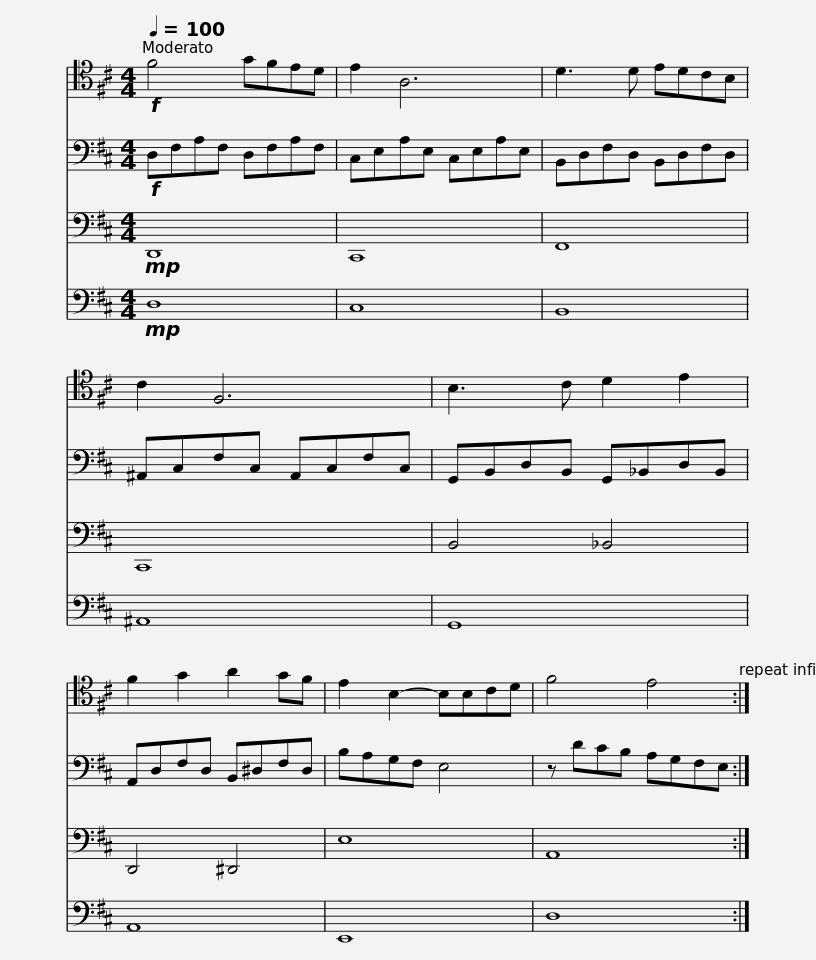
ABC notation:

X:1
%%score 1 2 3 4
L:1/8
Q:1/4=100
M:4/4
I:linebreak $
K:D
V:1 tenor
V:2 bass
V:3 bass
V:4 bass
V:1
!f! F4 GFED | E2 A,6 | D3 D EDCB, | C2 F,6 |$ B,3 C D2 E2 | %5
 F2 G2 A2 GF | E2 B,2- B,B,CD | F4 E4 :| %8
V:2
!f! D,F,A,F, D,F,A,F, | C,E,A,E, C,E,A,E, | B,,D,F,D, B,,D,F,D, | ^A,,C,F,C, A,,C,F,C, |$ G,,B,,D,B,, G,,_B,,D,B,, | %5
 A,,D,F,D, B,,^D,F,D, | B,A,G,F, E,4 | z DCB, A,G,F,E, :| %8
V:3
!mp! D,,8 | C,,8 | F,,8 | C,,8 |$ B,,4 _B,,4 | %5
 D,,4 ^D,,4 | E,8 | A,,8 :| %8
V:4
!mp! D,8 | C,8 | B,,8 | ^A,,8 |$ G,,8 | %5
 A,,8 | E,,8 | D,8 :| %8
